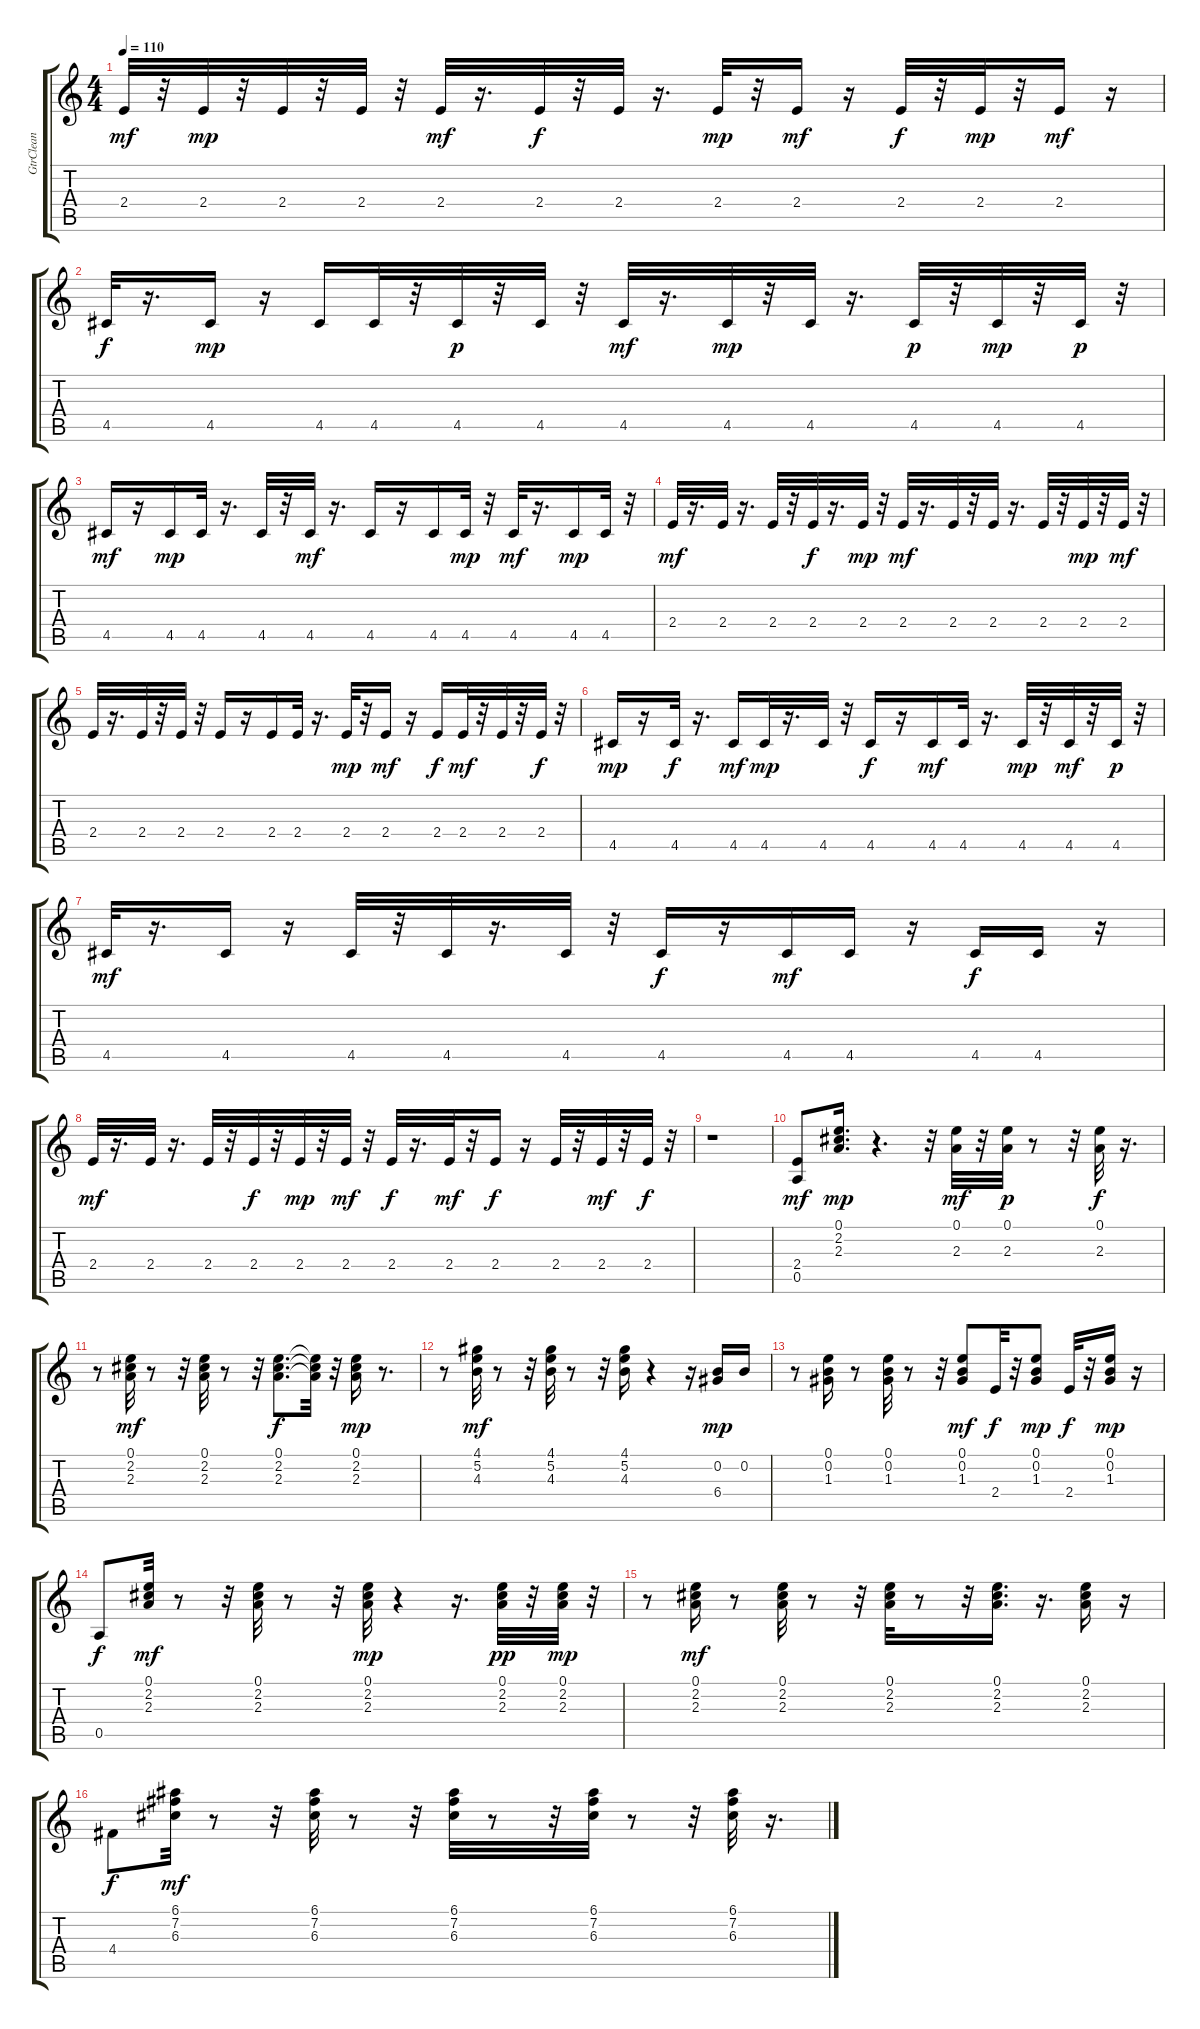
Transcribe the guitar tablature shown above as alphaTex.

\track ("GtrClean" "GtrClean") {instrument electricguitarclean}
\staff {score tabs}
\tuning (E4 B3 G3 D3 A2 E2) {hide}
\ts (4 4)
\tempo 110
\clef g2
\ks c
2.4.32{dy mf} r.32 2.4.32{dy mp} r.32 2.4.32 r.32 2.4.32 r.32 2.4.32{dy mf} r.16{d} 2.4.32{dy f} r.32 2.4.32 r.16{d} 2.4.32{dy mp} r.32 2.4.16{dy mf} r.16 2.4.32{dy f} r.32 2.4.32{dy mp} r.32 2.4.16{dy mf} r.16 |
4.5.32{dy f} r.16{d} 4.5.16{dy mp} r.16 4.5.16 4.5.32 r.32 4.5.32{dy p} r.32 4.5.32 r.32 4.5.32{dy mf} r.16{d} 4.5.32{dy mp} r.32 4.5.32 r.16{d} 4.5.32{dy p} r.32 4.5.32{dy mp} r.32 4.5.32{dy p} r.32 |
4.5.16{dy mf} r.16 4.5.16{dy mp} 4.5.32 r.16{d} 4.5.32 r.32 4.5.32{dy mf} r.16{d} 4.5.16 r.16 4.5.16 4.5.32{dy mp} r.32 4.5.32{dy mf} r.16{d} 4.5.16{dy mp} 4.5.32 r.32 |
2.4.32{dy mf} r.16{d} 2.4.32 r.16{d} 2.4.32 r.32 2.4.32{dy f} r.16{d} 2.4.32{dy mp} r.32 2.4.32{dy mf} r.16{d} 2.4.32 r.32 2.4.32 r.16{d} 2.4.32 r.32 2.4.32{dy mp} r.32 2.4.32{dy mf} r.32 |
2.4.32 r.16{d} 2.4.32 r.32 2.4.32 r.32 2.4.16 r.16 2.4.16 2.4.32 r.16{d} 2.4.32{dy mp} r.32 2.4.16{dy mf} r.16 2.4.16{dy f} 2.4.32{dy mf} r.32 2.4.32 r.32 2.4.32{dy f} r.32 |
4.5.16{dy mp} r.16 4.5.32{dy f} r.16{d} 4.5.16{dy mf} 4.5.32{dy mp} r.16{d} 4.5.32 r.32 4.5.16{dy f} r.16 4.5.16{dy mf} 4.5.32 r.16{d} 4.5.32{dy mp} r.32 4.5.32{dy mf} r.32 4.5.32{dy p} r.32 |
4.5.32{dy mf} r.16{d} 4.5.16 r.16 4.5.32 r.32 4.5.32 r.16{d} 4.5.32 r.32 4.5.16{dy f} r.16 4.5.16{dy mf} 4.5.16 r.16 4.5.16{dy f} 4.5.16 r.16 |
2.4.32{dy mf} r.16{d} 2.4.32 r.16{d} 2.4.32 r.32 2.4.32{dy f} r.32 2.4.32{dy mp} r.32 2.4.32{dy mf} r.32 2.4.32{dy f} r.16{d} 2.4.32{dy mf} r.32 2.4.16{dy f} r.16 2.4.32 r.32 2.4.32{dy mf} r.32 2.4.32{dy f} r.32 |
r.1 |
(2.4 0.5).8{dy mf} (0.1 2.2 2.3).16{d dy mp} r.4{d} r.32 (0.1 2.3).32{dy mf} r.32 (0.1 2.3).32{dy p} r.8 r.32 (0.1 2.3).32{dy f} r.16{d} |
r.8 (0.1 2.2 2.3).32{dy mf} r.8 r.32 (0.1 2.2 2.3).32 r.8 r.32 (0.1 2.2 2.3).8{d dy f} (0.1{t} 2.2{t} 2.3{t}).32 r.32 (0.1 2.2 2.3).16{dy mp} r.8{d} |
r.8 (4.1 5.2 4.3).32{dy mf} r.8 r.32 (4.1 5.2 4.3).32 r.8 r.32 (4.1 5.2 4.3).16 r.4 r.16 (0.2 6.4).16{dy mp} 0.2.16 |
r.8 (0.1 0.2 1.3).16 r.8 (0.1 0.2 1.3).32 r.8 r.32 (0.1 0.2 1.3).8{dy mf} 2.4.32{dy f} r.32 (0.1 0.2 1.3).8{dy mp} 2.4.32{dy f} r.32 (0.1 0.2 1.3).16{dy mp} r.16 |
0.5.8{dy f} (0.1 2.2 2.3).32{dy mf} r.8 r.32 (0.1 2.2 2.3).32 r.8 r.32 (0.1 2.2 2.3).32{dy mp} r.4 r.16{d} (0.1 2.2 2.3).32{dy pp} r.32 (0.1 2.2 2.3).32{dy mp} r.32 |
r.8 (0.1 2.2 2.3).16{dy mf} r.8 (0.1 2.2 2.3).32 r.8 r.32 (0.1 2.2 2.3).32 r.8 r.32 (0.1 2.2 2.3).16{d} r.16{d} (0.1 2.2 2.3).16 r.16 |
4.4.8{dy f} (6.1 7.2 6.3).32{dy mf} r.8 r.32 (6.1 7.2 6.3).32 r.8 r.32 (6.1 7.2 6.3).32 r.8 r.32 (6.1 7.2 6.3).32 r.8 r.32 (6.1 7.2 6.3).32 r.16{d}
